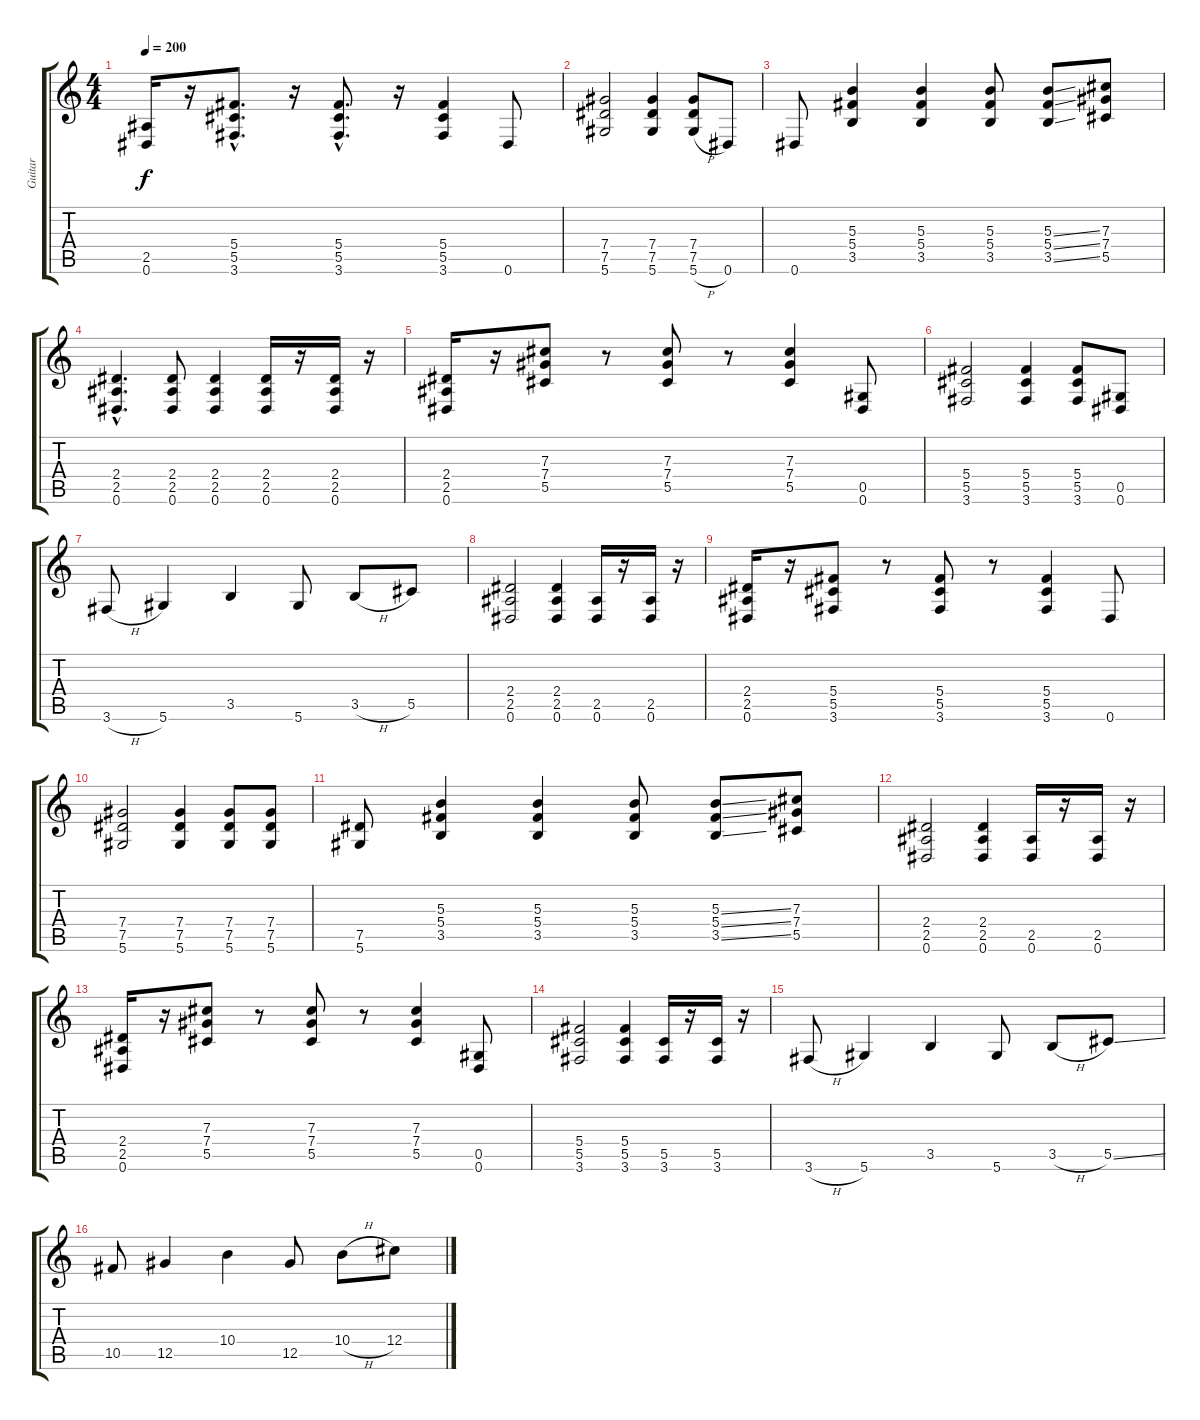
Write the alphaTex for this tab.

\track ("Guitar" "Guitar") {instrument distortionguitar}
\staff {score tabs}
\tuning (Eb4 Bb3 Gb3 Db3 Ab2 Eb2) {hide}
\ts (4 4)
\tempo 200
\clef g2
\ks c
(2.5 0.6).16{dy f} r.16 (5.4{hac} 5.5{hac} 3.6{hac}).8{d} r.16 (5.4{hac} 5.5{hac} 3.6{hac}).8{d} r.16 (5.4 5.5 3.6).4 0.6.8 |
(7.4 7.5 5.6).2 (7.4 7.5 5.6).4 (7.4 7.5 5.6{h}).8 0.6.8 |
0.6.8 (5.3 5.4 3.5).4 (5.3 5.4 3.5).4 (5.3 5.4 3.5).8 (5.3{ss} 5.4{ss} 3.5{ss}).8 (7.3 7.4 5.5).8 |
(2.4{hac} 2.5{hac} 0.6{hac}).4{d} (2.4 2.5 0.6).8 (2.4 2.5 0.6).4 (2.4 2.5 0.6).16 r.16 (2.4 2.5 0.6).16 r.16 |
(2.4 2.5 0.6).16 r.16 (7.3 7.4 5.5).8 r.8 (7.3 7.4 5.5).8 r.8 (7.3 7.4 5.5).4 (0.5 0.6).8 |
(5.4 5.5 3.6).2 (5.4 5.5 3.6).4 (5.4 5.5 3.6).8 (0.5 0.6).8 |
3.6{h}.8 5.6.4 3.5.4 5.6.8 3.5{h}.8 5.5.8 |
(2.4 2.5 0.6).2 (2.4 2.5 0.6).4 (2.5 0.6).16 r.16 (2.5 0.6).16 r.16 |
(2.4 2.5 0.6).16 r.16 (5.4 5.5 3.6).8 r.8 (5.4 5.5 3.6).8 r.8 (5.4 5.5 3.6).4 0.6.8 |
(7.4 7.5 5.6).2 (7.4 7.5 5.6).4 (7.4 7.5 5.6).8 (7.4 7.5 5.6).8 |
(7.5 5.6).8 (5.3 5.4 3.5).4 (5.3 5.4 3.5).4 (5.3 5.4 3.5).8 (5.3{ss} 5.4{ss} 3.5{ss}).8 (7.3 7.4 5.5).8 |
(2.4 2.5 0.6).2 (2.4 2.5 0.6).4 (2.5 0.6).16 r.16 (2.5 0.6).16 r.16 |
(2.4 2.5 0.6).16 r.16 (7.3 7.4 5.5).8 r.8 (7.3 7.4 5.5).8 r.8 (7.3 7.4 5.5).4 (0.5 0.6).8 |
(5.4 5.5 3.6).2 (5.4 5.5 3.6).4 (5.5 3.6).16 r.16 (5.5 3.6).16 r.16 |
3.6{h}.8 5.6.4 3.5.4 5.6.8 3.5{h}.8 5.5{ss}.8 |
10.5.8 12.5.4 10.4.4 12.5.8 10.4{h}.8 12.4.8
